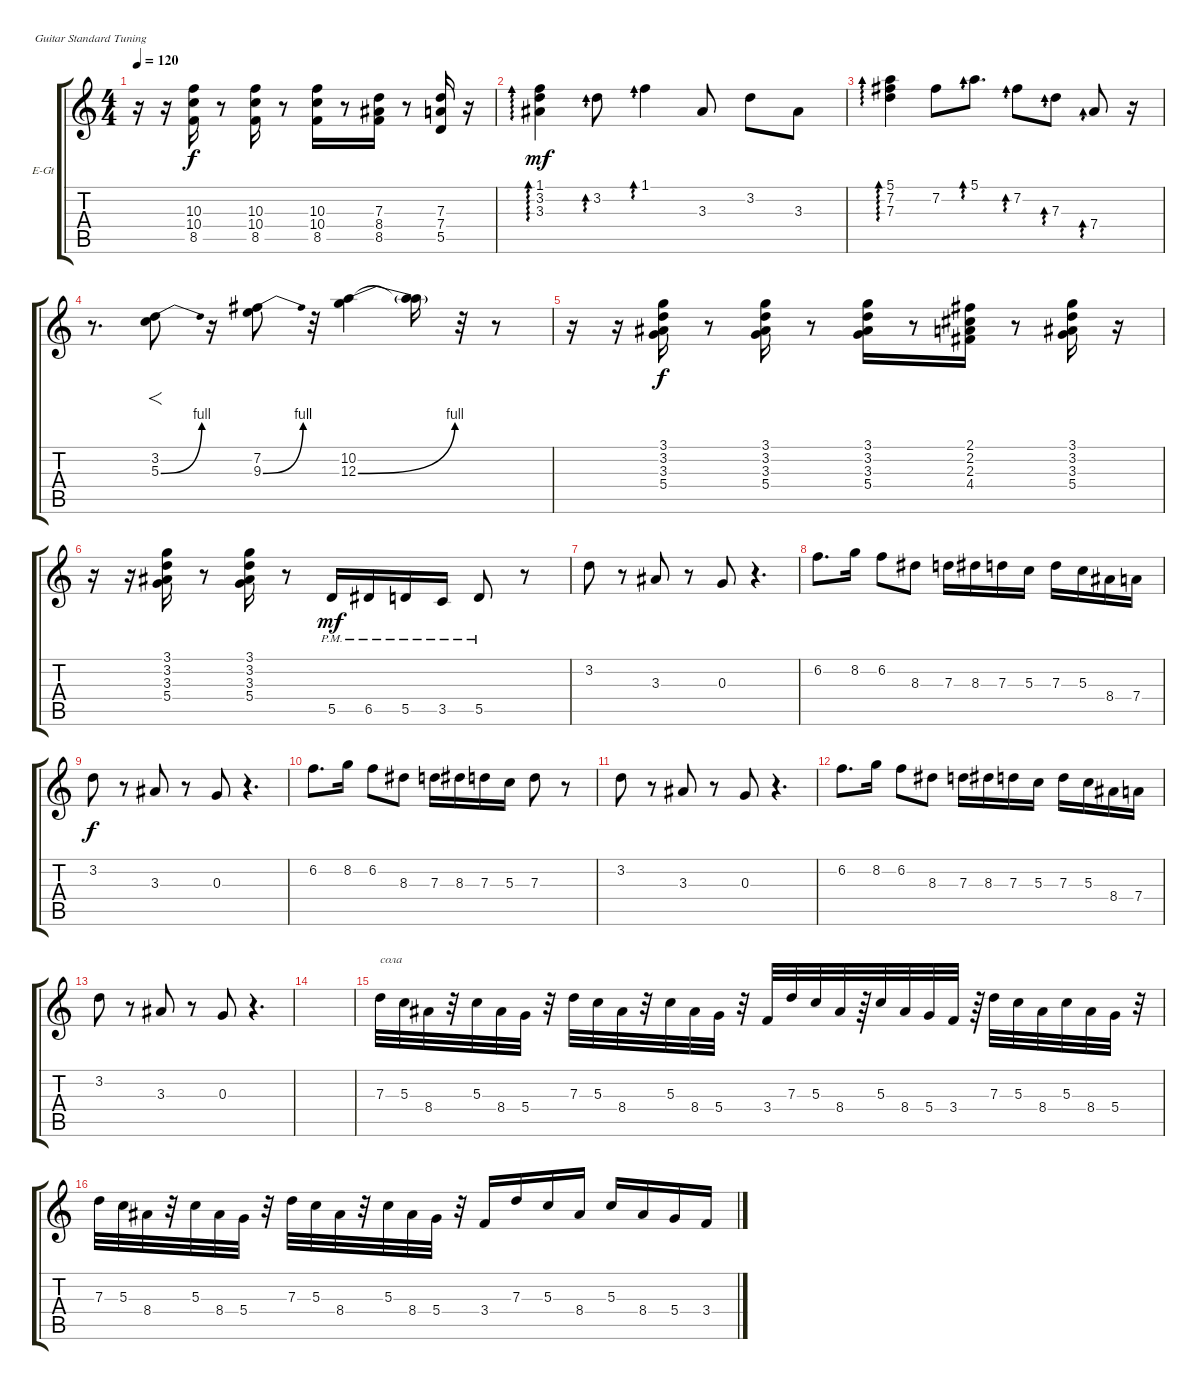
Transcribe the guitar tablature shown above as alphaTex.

\bracketExtendMode groupsimilarinstruments
\firstSystemTrackNameOrientation horizontal
\otherSystemsTrackNameOrientation horizontal
\track ("Electric Guitar 1" "E-Gt") {instrument distortionguitar}
\staff {score tabs}
\tuning (E4 B3 G3 D3 A2 E2)
\ts (4 4)
\tempo 120
\clef g2
\ks c
r.16{dy f} r.16 (10.4 10.3 8.5).16 r.8 (10.4 10.3 8.5).16 r.8 (10.4 10.3 8.5).16 r.8 (8.4 7.3 8.5).16 r.8 (7.4 7.3 5.5).16 r.16 |
(3.3 3.2 1.1).4{ad 0 dy mf} 3.2.8{ad 0} 1.1.4{ad 0} 3.3.8 3.2.8 3.3.8 |
(7.3 7.2 5.1).4{ad 0} 7.2.8 5.1.8{d ad 0} 7.2.8{ad 0} 7.3.8{ad 0} 7.4.8{ad 0} r.16 |
r.8{d} (3.2 5.3{be (bend 0 0 60 4)}).8{f} r.16 (7.2 9.3{be (bend 0 0 59.4 4)}).8 r.32 (10.2 12.3{be (bend 0 0 59.4 4)}).4 (10.2{t} 12.3{t}).16 r.32 r.8 |
r.16 r.16 (5.4 3.3 3.1 3.2).16{dy f} r.8 (5.4 3.3 3.1 3.2).16 r.8 (5.4 3.3 3.1 3.2).16 r.8 (4.4 2.3 2.1 2.2).16 r.8 (5.4 3.3 3.1 3.2).16 r.16 |
r.16 r.16 (5.4 3.3 3.1 3.2).16 r.8 (5.4 3.3 3.1 3.2).16 r.8 5.5{pm}.16{dy mf} 6.5{pm}.16 5.5{pm}.16 3.5{pm}.16 5.5{pm}.8 r.8 |
3.2.8 r.8 3.3.8 r.8 0.3.8 r.4{d} |
6.2.8{d} 8.2.16 6.2.8 8.3.8 7.3.16 8.3.16 7.3.16 5.3.16 7.3.16 5.3.16 8.4.16 7.4.16 |
3.2.8{dy f} r.8 3.3.8 r.8 0.3.8 r.4{d} |
6.2.8{d} 8.2.16 6.2.8 8.3.8 7.3.16 8.3.16 7.3.16 5.3.16 7.3.8 r.8 |
3.2.8 r.8 3.3.8 r.8 0.3.8 r.4{d} |
6.2.8{d} 8.2.16 6.2.8 8.3.8 7.3.16 8.3.16 7.3.16 5.3.16 7.3.16 5.3.16 8.4.16 7.4.16 |
3.2.8 r.8 3.3.8 r.8 0.3.8 r.4{d} |
|
7.3.32{txt "сола"} 5.3.32 8.4.32 r.32 5.3.32 8.4.32 5.4.32 r.32 7.3.32 5.3.32 8.4.32 r.32 5.3.32 8.4.32 5.4.32 r.32 3.4.32 7.3.32 5.3.32 8.4.32 r.64 5.3.32 8.4.32 5.4.32 3.4.32 r.64 7.3.32 5.3.32 8.4.32 5.3.32 8.4.32 5.4.32 r.32 |
7.3.32 5.3.32 8.4.32 r.32 5.3.32 8.4.32 5.4.32 r.32 7.3.32 5.3.32 8.4.32 r.32 5.3.32 8.4.32 5.4.32 r.32 3.4.16 7.3.16 5.3.16 8.4.16 5.3.16 8.4.16 5.4.16 3.4.16
